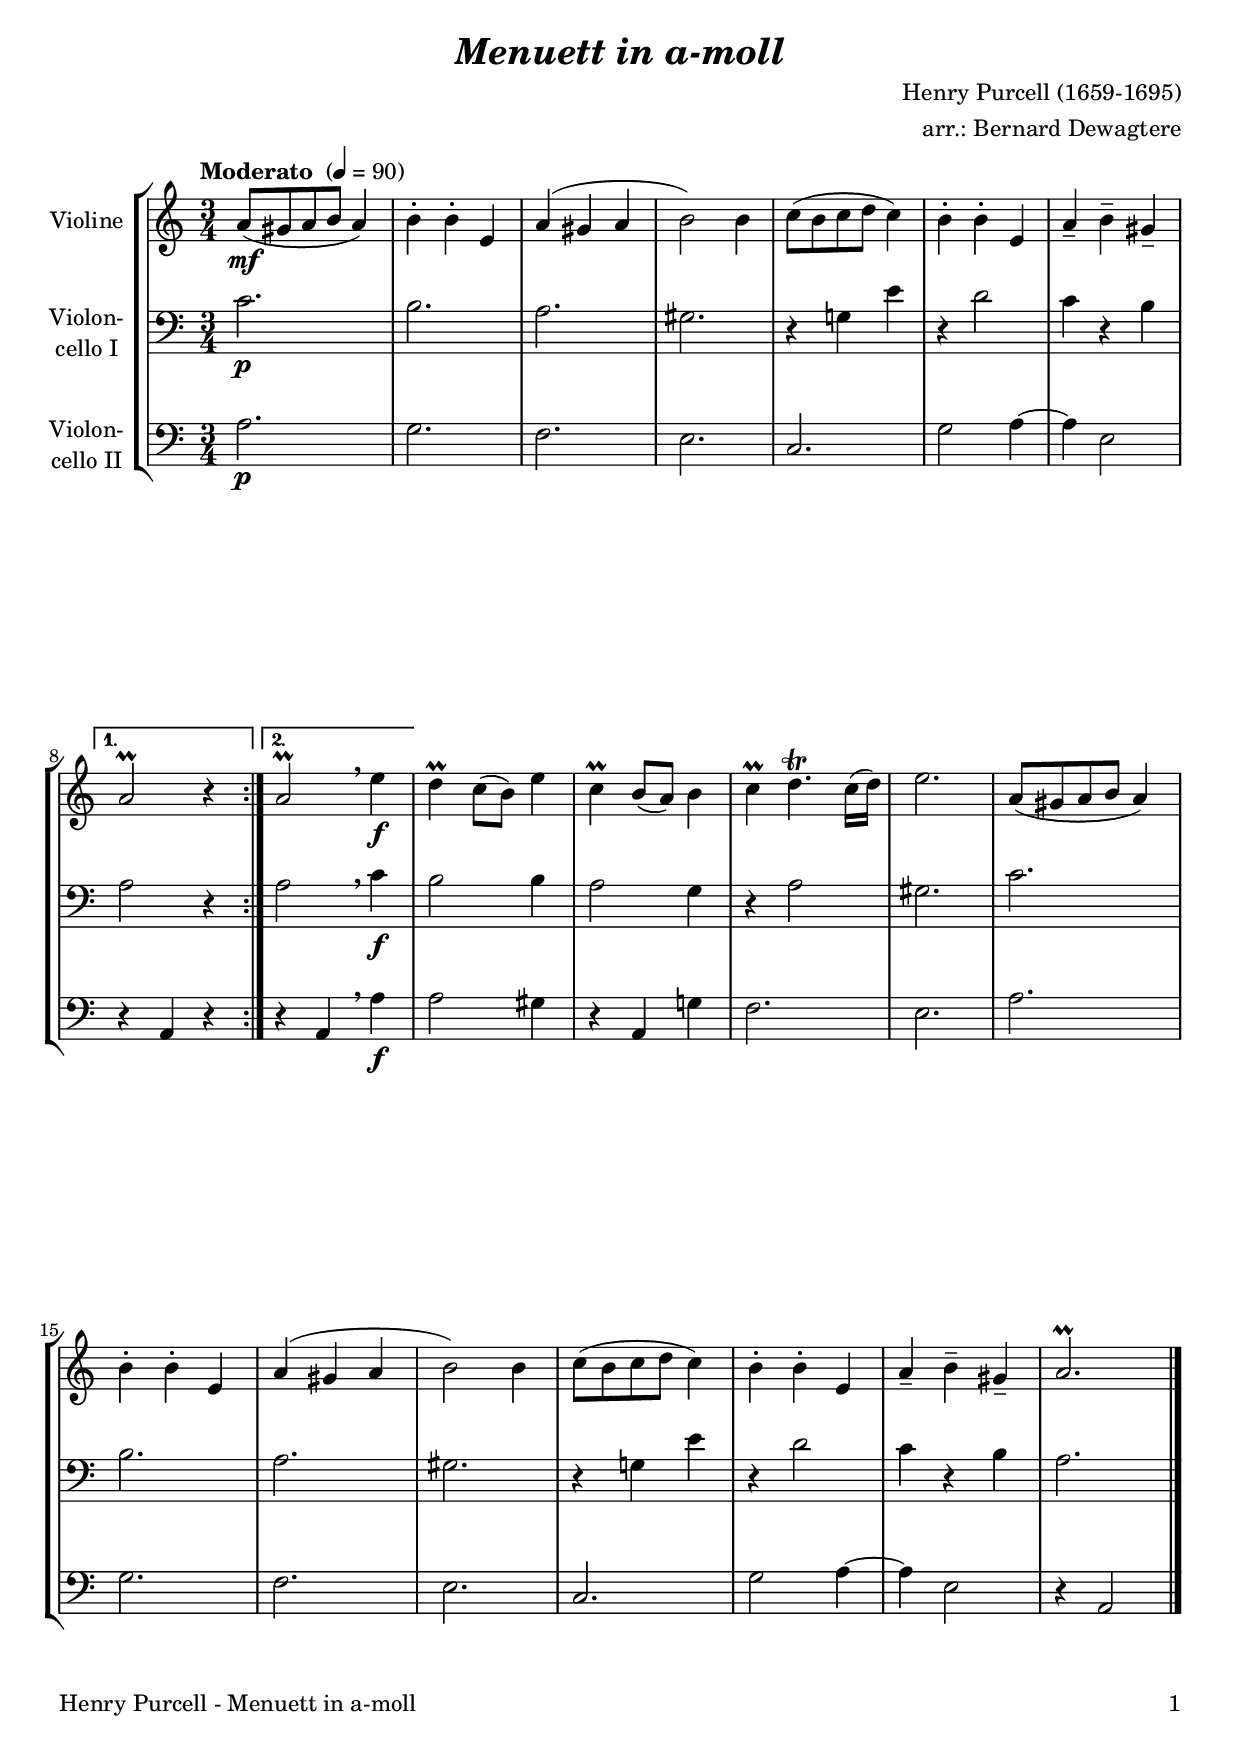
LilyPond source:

\version "2.24.1"
\include "deutsch.ly"

#(set-global-staff-size 20)

\header {
  title     = \markup \bold \italic "Menuett in a-moll"
  composer  = "Henry Purcell (1659-1695)"
  arranger  = "arr.: Bernard Dewagtere"
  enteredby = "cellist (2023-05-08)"
%  piece     = ""
}

voiceconsts = {
  \key a \minor
  \time 3/4
  \clef "bass"
%  \numericTimeSignature
  \compressEmptyMeasures
  % Set default beaming for all staves
%  \set Timing.beamExceptions = #'()
%  \set Timing.baseMoment     = #(ly:make-moment 1 4)
%  \set Timing.beatStructure  = #'(1 1 1)
  \tempo "Moderato " 4=90
}

mist = "string ensemble 1"
mivl = "violin"
miba = "cello"
mipz = "pizzicato strings"

va = \relative c'' {
  \voiceconsts
  \clef "treble"
  
  \repeat volta 2 {
    a8(\mf gis a h a4)
    h-. h-. e,
    a( gis a
    h2) h4
    c8( h c d c4)

    h-. h-. e,
    a-- h-- gis--
  }
  \alternative {
    { a2\prall r4 }
    { a2\prall \breathe e'4\f }
  }
  d\prall c8( h) e4

  c\prall h8( a) h4
  c\prall d4.\trill c16( d)
  e2.
  a,8( gis a h a4)
  h-. h-. e,

  a( gis a
  h2) h4
  c8( h c d c4)
  h-. h-. e,
  a-- h-- gis--
  a2.\prall \bar "|."
}

vb = \relative c' {
  \voiceconsts
  
  \repeat volta 2 {
    c2.\p
    h
    a 
    gis
    r4 g! e'

    r d2
    c4 r h
  }
  \alternative {
    { a2 r4 }
    { a2 \breathe c4\f }
  }
  h2 h4

  a2 g4
  r a2
  gis2.
  c
  h

  a
  gis
  r4 g! e'
  r d2
  c4 r h
  a2. \bar "|."
}

vc = \relative c' {
  \voiceconsts

  \repeat volta 2 {
    a2.\p
    g
    f
    e
    c

    g'2 a4~
    a e2
  }
  \alternative {
    { r4 a, r }
    { r a \breathe a'\f }
  }
  a2 gis4

  r a, g'!
  f2.
  e
  a
  g

  f
  e
  c
  g'2 a4~
  a e2
  r4 a,2 \bar "|."
}


music = \new StaffGroup <<
      \new Staff {
	\set Staff.midiInstrument = \mivl
	\set Staff.instrumentName = \markup \center-column { "Violine" }
	\transpose a a { \va }
      }

      \new Staff {
	\set Staff.midiInstrument = \miba
	\set Staff.instrumentName = \markup \center-column { "Violon-" "cello I" }
	\transpose a a { \vb }
      }

      \new Staff {
	\set Staff.midiInstrument = \miba
	\set Staff.instrumentName = \markup \center-column { "Violon-" "cello II" }
	\transpose a a { \vc }
      }
>>

\book {
   \paper {
    print-page-number = ##t
    print-first-page-number = ##t
    ragged-last-bottom = ##f
    oddHeaderMarkup = \markup \null
    evenHeaderMarkup = \markup \null
    oddFooterMarkup = \markup {
      \fill-line {
        \if \should-print-page-number
        "Henry Purcell - Menuett in a-moll" \fromproperty #'page:page-number-string
      }
    }
    evenFooterMarkup = \oddFooterMarkup
  } \score {
    \music
    \layout {}
  }

  \score {
    \unfoldRepeats \music

    \midi {
      \context {
        \Score
      }
    }
  }
}